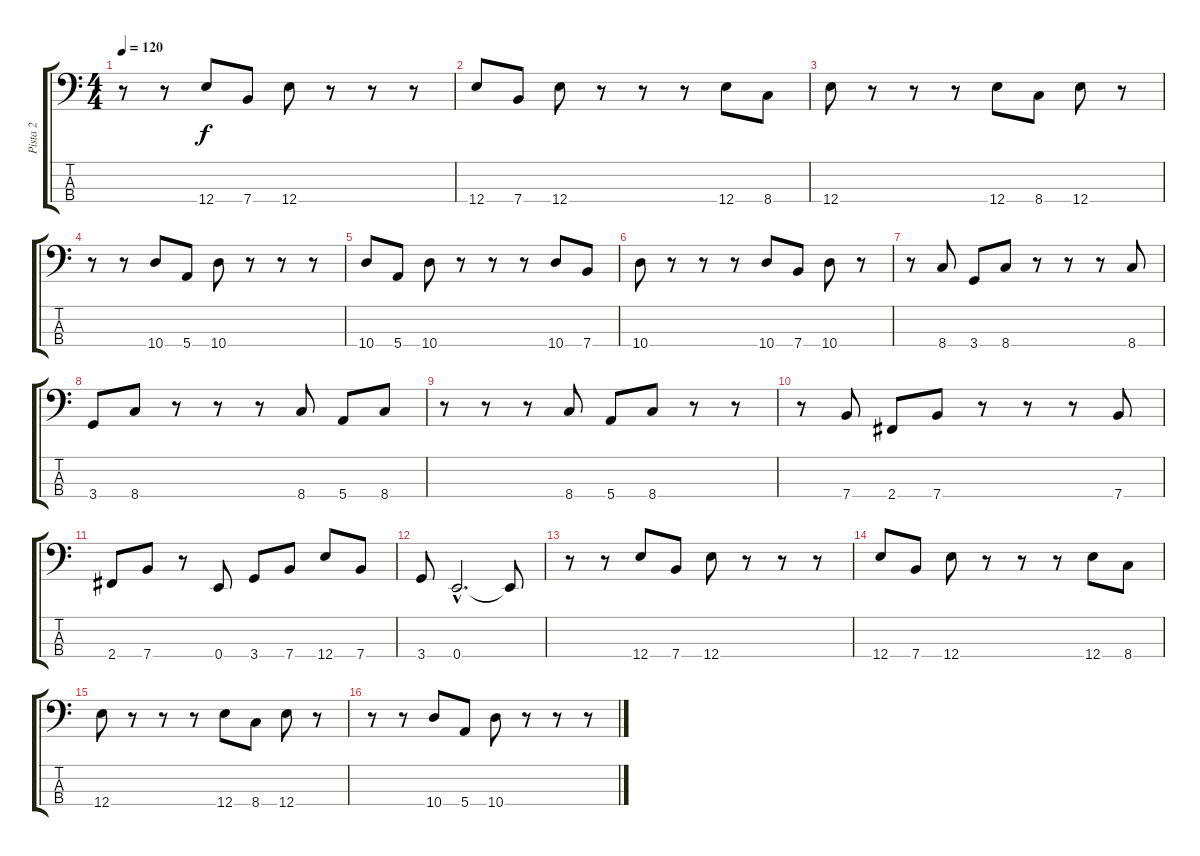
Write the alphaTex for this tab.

\track ("Pista 2" "Pista 2") {instrument electricbassfinger}
\staff {score tabs}
\tuning (G2 D2 A1 E1) {hide}
\ts (4 4)
\tempo 120
\clef f4
\ks c
r.8{dy f instrument electricbassfinger} r.8 12.4.8 7.4.8 12.4.8 r.8 r.8 r.8 |
12.4.8 7.4.8 12.4.8 r.8 r.8 r.8 12.4.8 8.4.8 |
12.4.8 r.8 r.8 r.8 12.4.8 8.4.8 12.4.8 r.8 |
r.8 r.8 10.4.8 5.4.8 10.4.8 r.8 r.8 r.8 |
10.4.8 5.4.8 10.4.8 r.8 r.8 r.8 10.4.8 7.4.8 |
10.4.8 r.8 r.8 r.8 10.4.8 7.4.8 10.4.8 r.8 |
r.8 8.4.8 3.4.8 8.4.8 r.8 r.8 r.8 8.4.8 |
3.4.8 8.4.8 r.8 r.8 r.8 8.4.8 5.4.8 8.4.8 |
r.8 r.8 r.8 8.4.8 5.4.8 8.4.8 r.8 r.8 |
r.8 7.4.8 2.4.8 7.4.8 r.8 r.8 r.8 7.4.8 |
2.4.8 7.4.8 r.8 0.4.8 3.4.8 7.4.8 12.4.8 7.4.8 |
3.4.8 0.4{hac}.2{d} 0.4{t}.8 |
r.8 r.8 12.4.8 7.4.8 12.4.8 r.8 r.8 r.8 |
12.4.8 7.4.8 12.4.8 r.8 r.8 r.8 12.4.8 8.4.8 |
12.4.8 r.8 r.8 r.8 12.4.8 8.4.8 12.4.8 r.8 |
r.8 r.8 10.4.8 5.4.8 10.4.8 r.8 r.8 r.8
